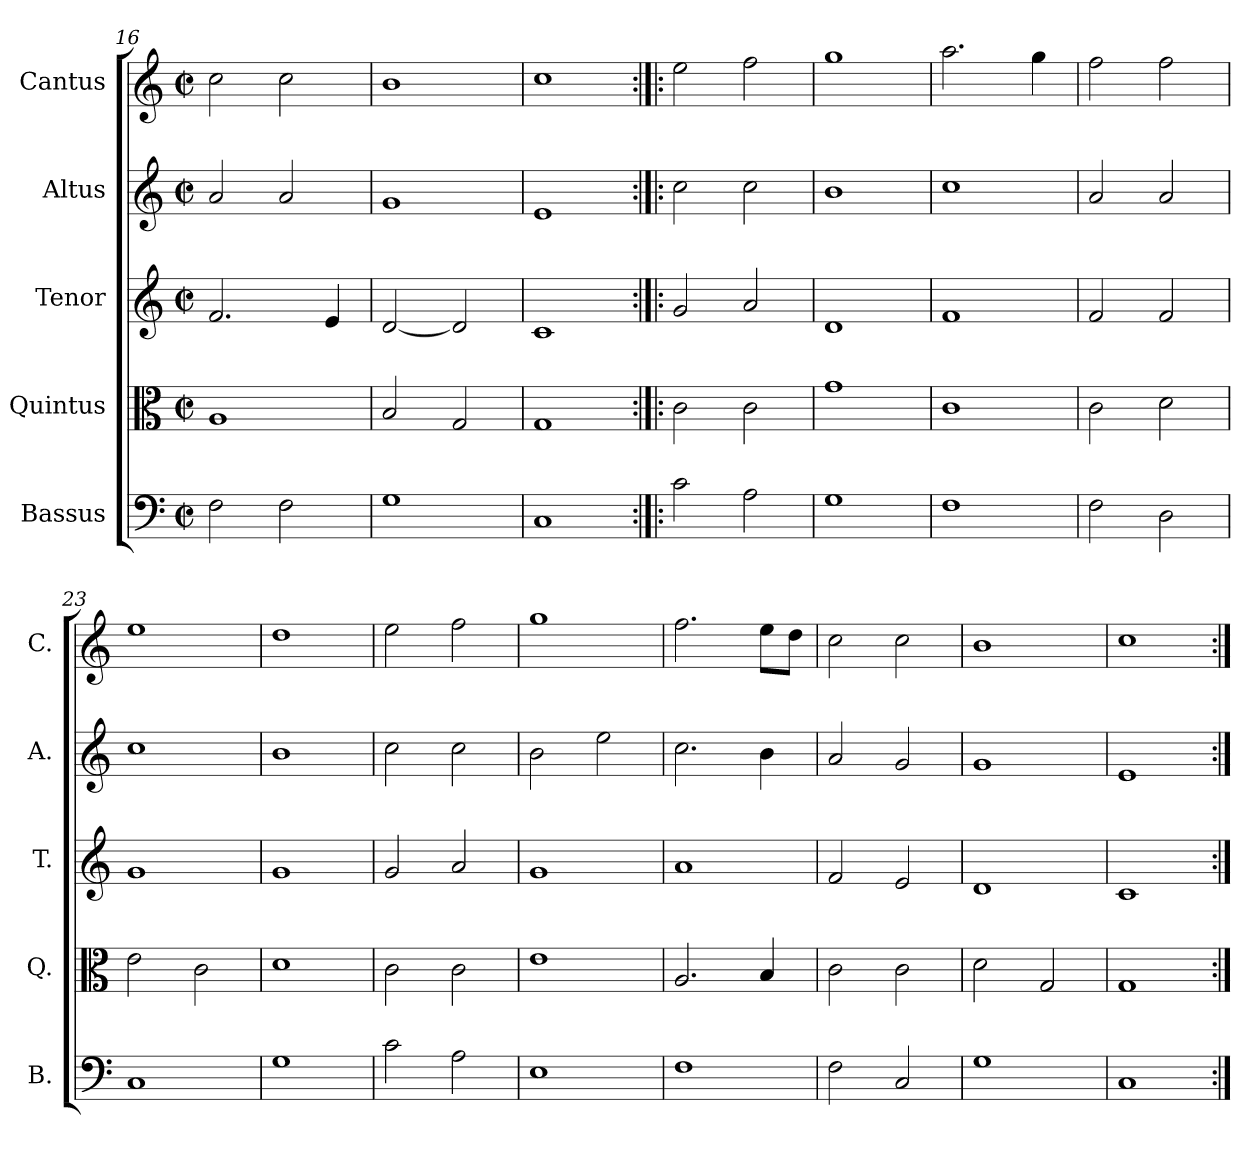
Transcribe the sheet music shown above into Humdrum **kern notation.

**kern	**kern	**kern	**kern	**kern
*part5	*part4	*part3	*part2	*part1
*staff5	*staff4	*staff3	*staff2	*staff1
*I"Bassus	*I"Quintus	*I"Tenor	*I"Altus	*I"Cantus
*I'B.	*I'Q.	*I'T.	*I'A.	*I'C.
*clefF4	*clefC3	*clefG2	*clefG2	*clefG2
*k[]	*k[]	*k[]	*k[]	*k[]
*C:	*C:	*C:	*C:	*C:
*M2/2	*M2/2	*M2/2	*M2/2	*M2/2
*met(c|)	*met(c|)	*met(c|)	*met(c|)	*met(c|)
=16	=16	=16	=16	=16
2F\	1A/	2.f/	2a/	2cc\
2F\	.	.	2a/	2cc\
.	.	4e/	.	.
=17	=17	=17	=17	=17
1G\	2B/	[2d/	1g/	1b\
.	2G/	2d/]	.	.
=18	=18	=18	=18	=18
1C/	1G/	1c/	1e/	1cc\
=19:|!|:	=19:|!|:	=19:|!|:	=19:|!|:	=19:|!|:
2c\	2c\	2g/	2cc\	2ee\
2A\	2c\	2a/	2cc\	2ff\
=20	=20	=20	=20	=20
1G\	1g\	1d/	1b\	1gg\
=21	=21	=21	=21	=21
1F\	1c\	1f/	1cc\	2.aa\
.	.	.	.	4gg\
=22	=22	=22	=22	=22
2F\	2c\	2f/	2a/	2ff\
2D\	2d\	2f/	2a/	2ff\
!!LO:LB:g=z
=23	=23	=23	=23	=23
1C/	2e\	1g/	1cc\	1ee\
.	2c\	.	.	.
=24	=24	=24	=24	=24
1G\	1d\	1g/	1b\	1dd\
=25	=25	=25	=25	=25
2c\	2c\	2g/	2cc\	2ee\
2A\	2c\	2a/	2cc\	2ff\
=26	=26	=26	=26	=26
1E\	1e\	1g/	2b\	1gg\
.	.	.	2ee\	.
=27	=27	=27	=27	=27
1F\	2.A/	1a/	2.cc\	2.ff\
.	4B/	.	4b\	8ee\L
.	.	.	.	8dd\J
=28	=28	=28	=28	=28
2F\	2c\	2f/	2a/	2cc\
2C/	2c\	2e/	2g/	2cc\
=29	=29	=29	=29	=29
1G\	2d\	1d/	1g/	1b\
.	2G/	.	.	.
=30	=30	=30	=30	=30
1C/	1G/	1c/	1e/	1cc\
=:|!	=:|!	=:|!	=:|!	=:|!
*-	*-	*-	*-	*-
